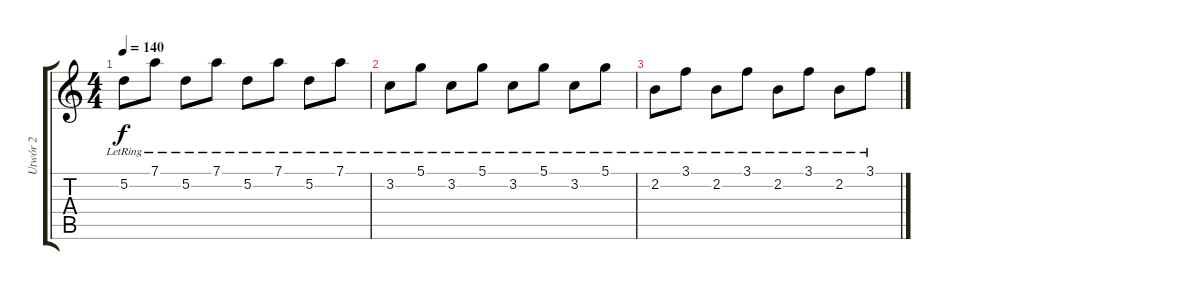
\track ("Utwór 2" "Utwór 2") {instrument overdrivenguitar}
\staff {score tabs}
\tuning (D4 A3 F3 C3 G2 D2) {hide}
\ts (4 4)
\tempo 140
\clef g2
\ks c
5.2{lr}.8{dy f volume 3} 7.1{lr}.8 5.2{lr}.8 7.1{lr}.8 5.2{lr}.8{volume 2} 7.1{lr}.8 5.2{lr}.8 7.1{lr}.8 |
3.2{lr}.8{volume 1} 5.1{lr}.8 3.2{lr}.8 5.1{lr}.8 3.2{lr}.8 5.1{lr}.8 3.2{lr}.8 5.1{lr}.8 |
2.2{lr}.8 3.1{lr}.8 2.2{lr}.8 3.1{lr}.8 2.2{lr}.8 3.1{lr}.8 2.2{lr}.8 3.1{lr}.8
